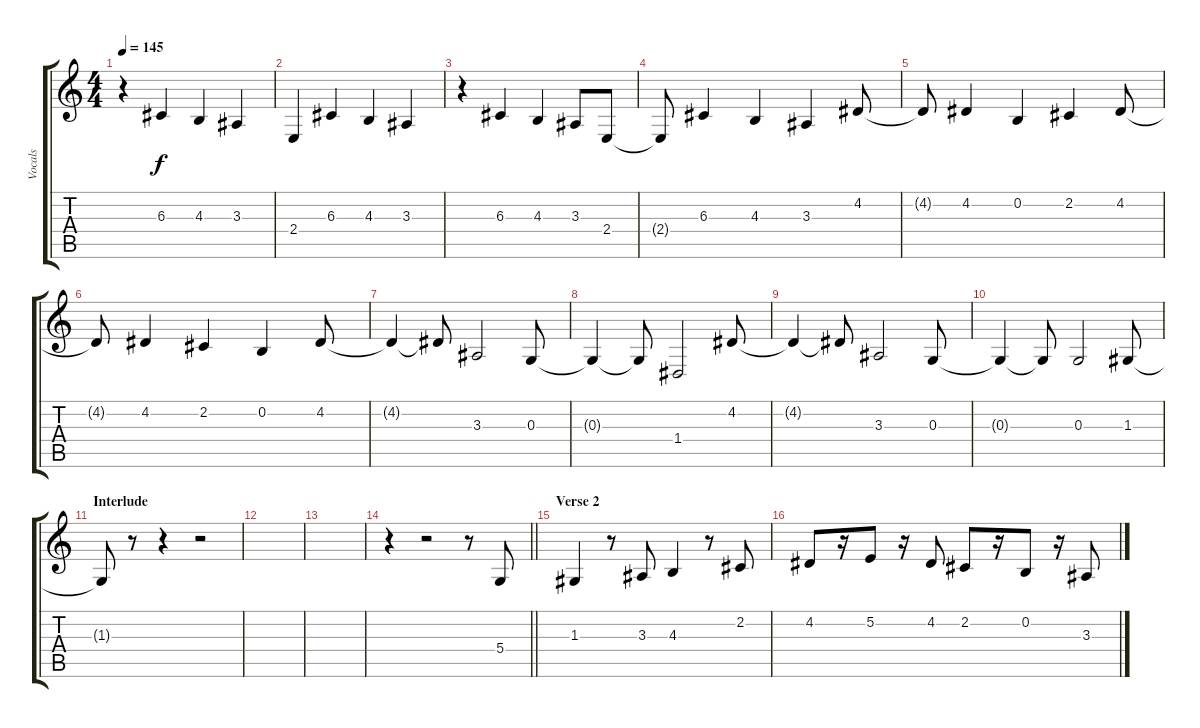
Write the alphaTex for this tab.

\track ("Vocals" "Vocals") {instrument baritonesax bank 1}
\staff {score tabs}
\tuning (E4 B3 G3 D3 A2 E2) {hide}
\ts (4 4)
\tempo 145
\clef g2
\ks c
r.4{dy f} 6.3.4 4.3.4 3.3.4 |
2.4.4 6.3.4 4.3.4 3.3.4 |
r.4 6.3.4 4.3.4 3.3.8 2.4.8 |
2.4{t}.8 6.3.4 4.3.4 3.3.4 4.2.8 |
4.2{t}.8 4.2.4 0.2.4 2.2.4 4.2.8 |
4.2{t}.8 4.2.4 2.2.4 0.2.4 4.2.8 |
4.2{t}.4 4.2{t}.8 3.3.2 0.3.8 |
0.3{t}.4 0.3{t}.8 1.4.2 4.2.8 |
4.2{t}.4 4.2{t}.8 3.3.2 0.3.8 |
0.3{t}.4 0.3{t}.8 0.3.2 1.3.8 |
\section ("" "Interlude")
1.3{t}.8 r.8 r.4 r.2 |
|
|
\barLineRight lightlight
r.4 r.2 r.8 5.4.8 |
\section ("" "Verse 2")
1.3.4 r.8 3.3.8 4.3.4 r.8 2.2.8 |
4.2.8 r.16 5.2.8 r.16 4.2.8 2.2.8 r.16 0.2.8 r.16 3.3.8
